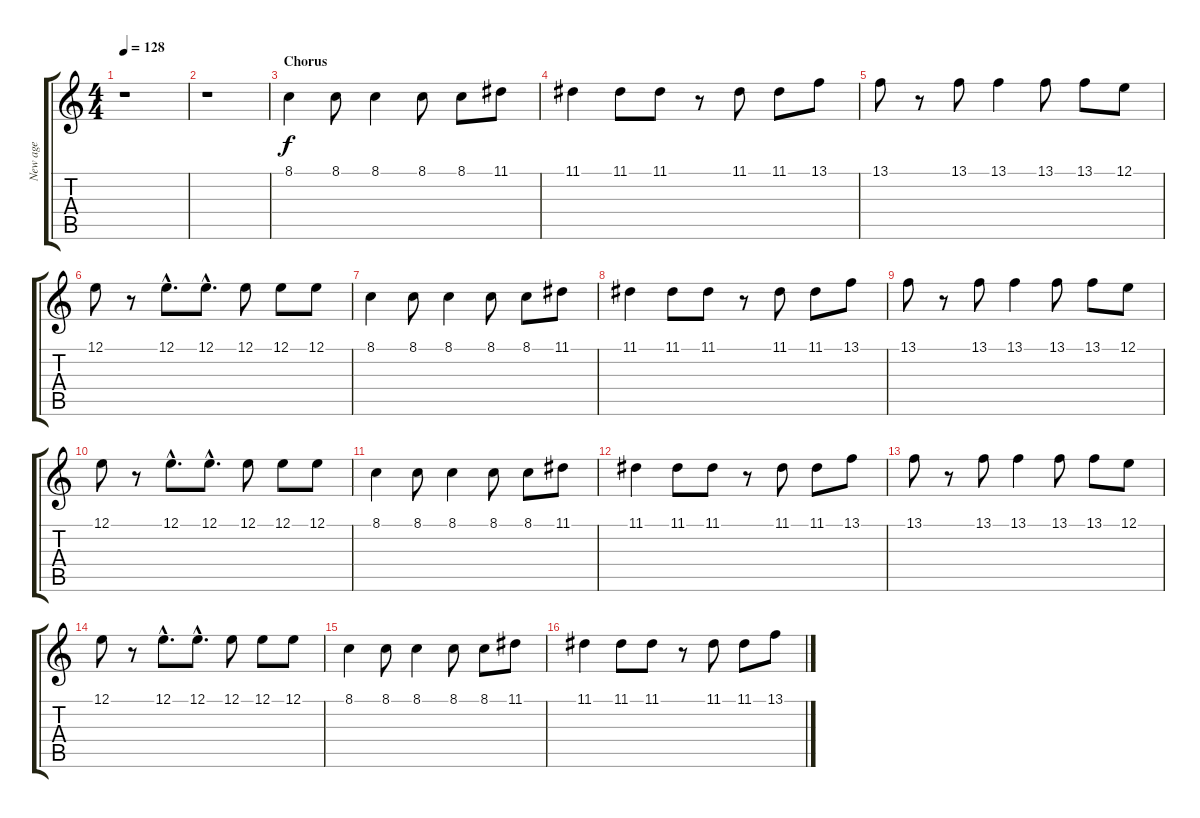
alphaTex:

\track ("New age" "New age") {instrument pad1newage}
\staff {score tabs}
\tuning (E4 B3 G3 D3 A2 E2) {hide}
\ts (4 4)
\tempo 128
\clef g2
\ks c
r.1{dy f} |
r.1 |
\section ("" "Chorus")
8.1.4 8.1.8 8.1.4 8.1.8 8.1.8 11.1.8 |
11.1.4 11.1.8 11.1.8 r.8 11.1.8 11.1.8 13.1.8 |
13.1.8 r.8 13.1.8 13.1.4 13.1.8 13.1.8 12.1.8 |
12.1.8 r.8 12.1{hac}.8{d} 12.1{hac}.8{d} 12.1.8 12.1.8 12.1.8 |
8.1.4 8.1.8 8.1.4 8.1.8 8.1.8 11.1.8 |
11.1.4 11.1.8 11.1.8 r.8 11.1.8 11.1.8 13.1.8 |
13.1.8 r.8 13.1.8 13.1.4 13.1.8 13.1.8 12.1.8 |
12.1.8 r.8 12.1{hac}.8{d} 12.1{hac}.8{d} 12.1.8 12.1.8 12.1.8 |
8.1.4 8.1.8 8.1.4 8.1.8 8.1.8 11.1.8 |
11.1.4 11.1.8 11.1.8 r.8 11.1.8 11.1.8 13.1.8 |
13.1.8 r.8 13.1.8 13.1.4 13.1.8 13.1.8 12.1.8 |
12.1.8 r.8 12.1{hac}.8{d} 12.1{hac}.8{d} 12.1.8 12.1.8 12.1.8 |
8.1.4 8.1.8 8.1.4 8.1.8 8.1.8 11.1.8 |
11.1.4 11.1.8 11.1.8 r.8 11.1.8 11.1.8 13.1.8
